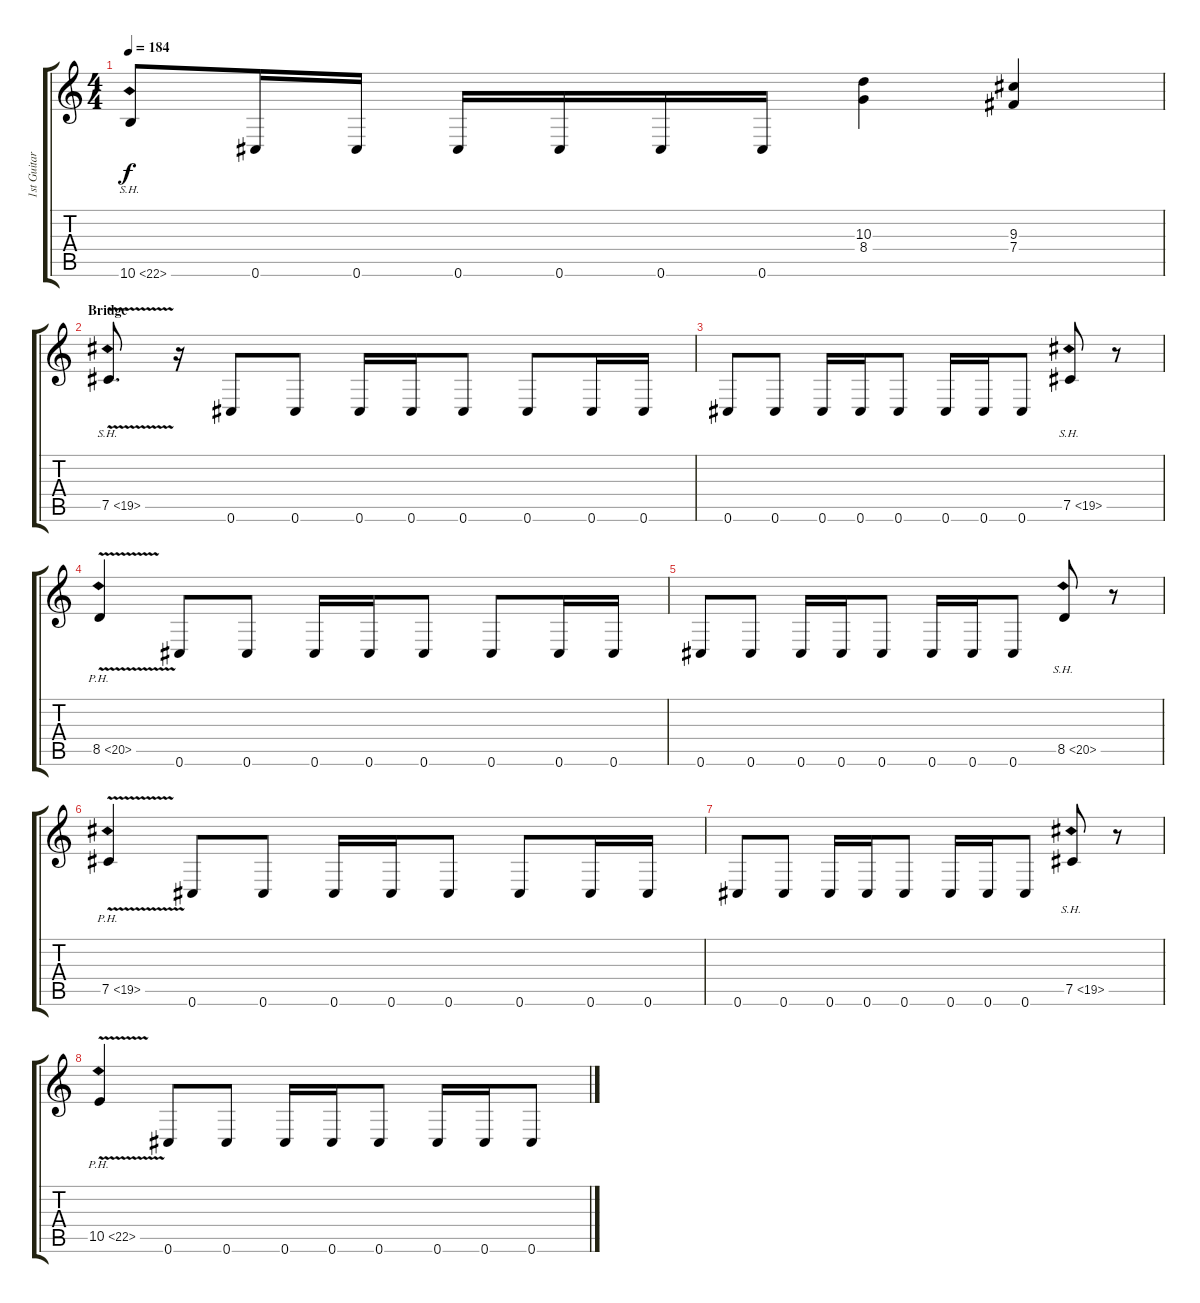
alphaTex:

\track ("1st Guitar" "1st Guitar") {instrument distortionguitar}
\staff {score tabs}
\tuning (Db4 Ab3 E3 B2 Gb2 Db2) {hide}
\ts (4 4)
\tempo 184
\clef g2
\ks c
10.6{sh 12}.8{dy f} 0.6.16 0.6.16 0.6.16 0.6.16 0.6.16 0.6.16 (10.3 8.4).4 (9.3 7.4).4 |
\section ("" "Bridge")
7.5{sh 12 v}.8{d} r.16 0.6.8 0.6.8 0.6.16 0.6.16 0.6.8 0.6.8 0.6.16 0.6.16 |
0.6.8 0.6.8 0.6.16 0.6.16 0.6.8 0.6.16 0.6.16 0.6.8 7.5{sh 12}.8 r.8 |
8.5{ph 12 v}.4 0.6.8 0.6.8 0.6.16 0.6.16 0.6.8 0.6.8 0.6.16 0.6.16 |
0.6.8 0.6.8 0.6.16 0.6.16 0.6.8 0.6.16 0.6.16 0.6.8 8.5{sh 12}.8 r.8 |
7.5{ph 12 v}.4 0.6.8 0.6.8 0.6.16 0.6.16 0.6.8 0.6.8 0.6.16 0.6.16 |
0.6.8 0.6.8 0.6.16 0.6.16 0.6.8 0.6.16 0.6.16 0.6.8 7.5{sh 12}.8 r.8 |
10.5{ph 12 v}.4 0.6.8 0.6.8 0.6.16 0.6.16 0.6.8 0.6.16 0.6.16 0.6.8
